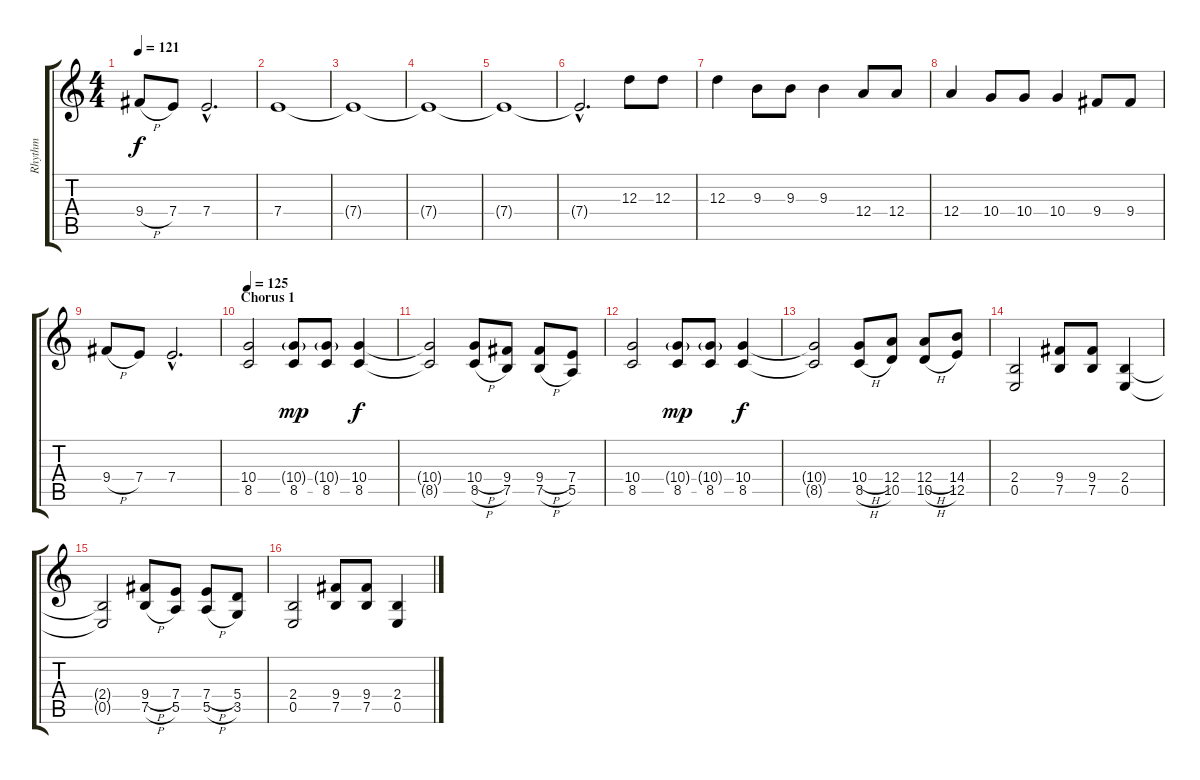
\track ("Rhythm" "Rhythm") {instrument distortionguitar}
\staff {score tabs}
\tuning (B3 Gb3 D3 A2 E2 B1) {hide}
\ts (4 4)
\tempo 121
\clef g2
\ks c
9.4{h}.8{dy f} 7.4.8 7.4{hac}.2{d} |
7.4.1 |
7.4{t}.1 |
7.4{t}.1 |
7.4{t}.1 |
7.4{hac t}.2{d} 12.3.8 12.3.8 |
12.3.4 9.3.8 9.3.8 9.3.4 12.4.8 12.4.8 |
12.4.4 10.4.8 10.4.8 10.4.4 9.4.8 9.4.8 |
9.4{h}.8 7.4.8 7.4{hac}.2{d} |
\section ("" "Chorus 1")
\tempo 125
(10.4 8.5).2 (10.4{g} 8.5).8{dy mp} (10.4{g} 8.5).8 (10.4 8.5).4{dy f} |
(10.4{t} 8.5{t}).2 (10.4{h} 8.5{h}).8 (9.4 7.5).8 (9.4{h} 7.5{h}).8 (7.4 5.5).8 |
(10.4 8.5).2 (10.4{g} 8.5).8{dy mp} (10.4{g} 8.5).8 (10.4 8.5).4{dy f} |
(10.4{t} 8.5{t}).2 (10.4{h} 8.5{h}).8 (12.4 10.5).8 (12.4{h} 10.5{h}).8 (14.4 12.5).8 |
(2.4 0.5).2 (9.4 7.5).8 (9.4 7.5).8 (2.4 0.5).4 |
(2.4{t} 0.5{t}).2 (9.4{h} 7.5{h}).8 (7.4 5.5).8 (7.4{h} 5.5{h}).8 (5.4 3.5).8 |
(2.4 0.5).2 (9.4 7.5).8 (9.4 7.5).8 (2.4 0.5).4
